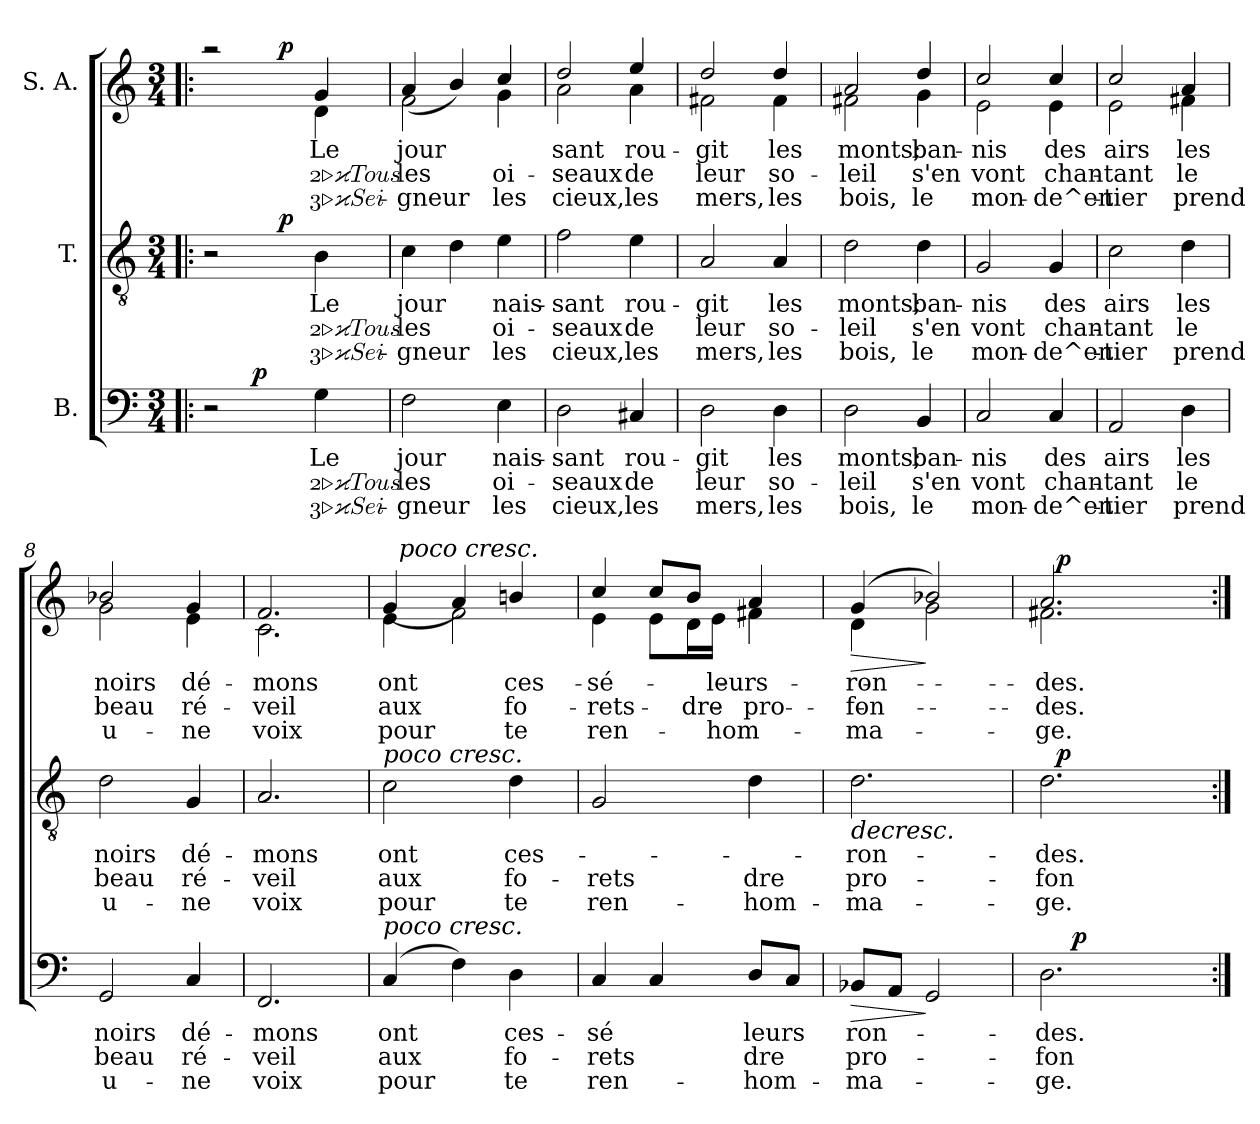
**kern	**text	**text	**text	**dynam	**kern	**text	**text	**text	**dynam	**kern	**text	**text	**text	**dynam
*part3	*part3	*part3	*part3	*part3	*part2	*part2	*part2	*part2	*part2	*part1	*part1	*part1	*part1	*part1
*staff3	*staff3	*staff3	*staff3	*staff3	*staff2	*staff2	*staff2	*staff2	*staff2	*staff1	*staff1	*staff1	*staff1	*staff1
*I"B.	*	*	*	*	*I"T.	*	*	*	*	*I"S. A.	*	*	*	*
*clefF4	*	*	*	*	*clefGv2	*	*	*	*	*clefG2	*	*	*	*
*k[]	*	*	*	*	*k[]	*	*	*	*	*k[]	*	*	*	*
*C:	*	*	*	*	*C:	*	*	*	*	*C:	*	*	*	*
*M3/4	*	*	*	*	*M3/4	*	*	*	*	*M3/4	*	*	*	*
=1!|:	=1!|:	=1!|:	=1!|:	=1!|:	=1!|:	=1!|:	=1!|:	=1!|:	=1!|:	=1!|:	=1!|:	=1!|:	=1!|:	=1!|:
*^	*	*	*	*	*^	*	*	*	*	*^	*	*	*	*
*	*	*	*	*	*	*	*	*	*	*	*	*	*^	*	*	*	*
2r	4ryy	.	.	.	.	2r	4ryy	.	.	.	.	2raa	2ryy	4ryy	.	.	.	.
!	!	!	!	!	!LO:DY:a	!	!	!	!	!	!	!	!	!	!	!	!	!
.	2ryy	.	.	.	p	.	16.ryy	.	.	.	.	.	.	16.ryy	.	.	.	.
!	!	!	!	!	!	!	!	!	!	!	!LO:DY:a	!	!	!	!	!	!	!LO:DY:a
.	.	.	.	.	.	.	4ryy	.	.	.	p	.	.	4ryy	.	.	.	p
!	!	!LO:LY:b	!LO:LY:b	!LO:LY:b	!	!	!	!LO:LY:b	!LO:LY:b	!LO:LY:b	!	!	!	!	!LO:LY:b	!LO:LY:b	!LO:LY:b	!
4G\	.	Le	2.Tous	3.Sei-	.	4B\	.	Le	2.Tous	3.Sei-	.	4g/	4d\	.	Le	2.Tous	3.Sei-	.
.	.	.	.	.	.	.	8ryy	.	.	.	.	.	.	8ryy	.	.	.	.
.	.	.	.	.	.	.	32ryy	.	.	.	.	.	.	32ryy	.	.	.	.
=2	=2	=2	=2	=2	=2	=2	=2	=2	=2	=2	=2	=2	=2	=2	=2	=2	=2	=2
!	!	!LO:LY:b	!LO:LY:b	!LO:LY:b	!	!	!	!LO:LY:b	!LO:LY:b	!LO:LY:b	!	!	!	!	!LO:LY:b	!LO:LY:b	!LO:LY:b	!
*v	*v	*	*	*	*	*	*	*	*	*	*	*	*v	*v	*	*	*	*
*	*	*	*	*	*v	*v	*	*	*	*	*	*	*	*	*	*
2F\	jour	les	-gneur	.	4c\	jour	les	-gneur	.	2f\	(>4a/	-jour	-les	gneur	.
.	.	.	.	.	4d\	.	.	.	.	.	4b/)	.	.	.	.
!	!LO:LY:b	!LO:LY:b	!LO:LY:b	!	!	!LO:LY:b	!LO:LY:b	!LO:LY:b	!	!	!	!LO:LY:b	!LO:LY:b	!LO:LY:b	!
4E\	nais-	oi-	les	.	4e\	nais-	oi-	les	.	4g\	4cc/	.	oi-	-les	.
=3	=3	=3	=3	=3	=3	=3	=3	=3	=3	=3	=3	=3	=3	=3	=3
!	!LO:LY:b	!LO:LY:b	!LO:LY:b	!	!	!LO:LY:b	!LO:LY:b	!LO:LY:b	!	!	!	!LO:LY:b	!LO:LY:b	!LO:LY:b	!
2D\	-sant	-seaux	cieux,	.	2f\	-sant	-seaux	cieux,	.	2dd/	2a\	sant	seaux	cieux,	.
!	!LO:LY:b	!LO:LY:b	!LO:LY:b	!	!	!LO:LY:b	!LO:LY:b	!LO:LY:b	!	!	!	!LO:LY:b	!LO:LY:b	!LO:LY:b	!
4C#X/	rou-	de	les	.	4e\	rou-	de	les	.	4ee/	4a\	rou-	de	les	.
=4	=4	=4	=4	=4	=4	=4	=4	=4	=4	=4	=4	=4	=4	=4	=4
!	!LO:LY:b	!LO:LY:b	!LO:LY:b	!	!	!LO:LY:b	!LO:LY:b	!LO:LY:b	!	!	!	!LO:LY:b	!LO:LY:b	!LO:LY:b	!
2D\	-git	leur	mers,	.	2A/	-git	leur	mers,	.	2dd/	2f#X\	-git	leur	mers,	.
!	!LO:LY:b	!LO:LY:b	!LO:LY:b	!	!	!LO:LY:b	!LO:LY:b	!LO:LY:b	!	!	!	!LO:LY:b	!LO:LY:b	!LO:LY:b	!
4D\	les	so-	les	.	4A/	les	so-	les	.	4dd/	4f#\	les	so-	les	.
=5	=5	=5	=5	=5	=5	=5	=5	=5	=5	=5	=5	=5	=5	=5	=5
!	!LO:LY:b	!LO:LY:b	!LO:LY:b	!	!	!LO:LY:b	!LO:LY:b	!LO:LY:b	!	!	!	!LO:LY:b	!LO:LY:b	!LO:LY:b	!
2D\	monts;	-leil	bois,	.	2d\	monts;	-leil	bois,	.	2a/	2f#X\	monts;	-leil	bois,	.
!	!LO:LY:b	!LO:LY:b	!LO:LY:b	!	!	!LO:LY:b	!LO:LY:b	!LO:LY:b	!	!	!	!LO:LY:b	!LO:LY:b	!LO:LY:b	!
4BB/	ban-	s'en	le	.	4d\	ban-	s'en	le	.	4dd/	4g\	ban-	s'en	le	.
=6	=6	=6	=6	=6	=6	=6	=6	=6	=6	=6	=6	=6	=6	=6	=6
!	!LO:LY:b	!LO:LY:b	!LO:LY:b	!	!	!LO:LY:b	!LO:LY:b	!LO:LY:b	!	!	!	!LO:LY:b	!LO:LY:b	!LO:LY:b	!
2C/	-nis	vont	mon-	.	2G/	-nis	vont	mon-	.	2cc/	2e\	-nis	vont	mon-	.
!	!LO:LY:b	!LO:LY:b	!LO:LY:b	!	!	!LO:LY:b	!LO:LY:b	!LO:LY:b	!	!	!	!LO:LY:b	!LO:LY:b	!LO:LY:b	!
4C/	des	chan-	-de^en-	.	4G/	des	chan-	-de^en-	.	4cc/	4e\	des	chan-	-de^en-	.
!!LO:LB:g=z	!!
=7	=7	=7	=7	=7	=7	=7	=7	=7	=7	=7	=7	=7	=7	=7	=7
!	!LO:LY:b	!LO:LY:b	!LO:LY:b	!	!	!LO:LY:b	!LO:LY:b	!LO:LY:b	!	!	!	!LO:LY:b	!LO:LY:b	!LO:LY:b	!
2AA/	airs	-tant	-tier	.	2c\	airs	-tant	-tier	.	2cc/	2e\	airs	-tant	-tier	.
!	!LO:LY:b	!LO:LY:b	!LO:LY:b	!	!	!LO:LY:b	!LO:LY:b	!LO:LY:b	!	!	!	!LO:LY:b	!LO:LY:b	!LO:LY:b	!
4D\	les	le	prend	.	4d\	les	le	prend	.	4a/	4f#X\	les	le	prend	.
=8	=8	=8	=8	=8	=8	=8	=8	=8	=8	=8	=8	=8	=8	=8	=8
!	!LO:LY:b	!LO:LY:b	!LO:LY:b	!	!	!LO:LY:b	!LO:LY:b	!LO:LY:b	!	!	!	!LO:LY:b	!LO:LY:b	!LO:LY:b	!
2GG/	noirs	beau	u-	.	2d\	noirs	beau	u-	.	2g\	2b-X/	noirs	beau	u-	.
!	!LO:LY:b	!LO:LY:b	!LO:LY:b	!	!	!LO:LY:b	!LO:LY:b	!LO:LY:b	!	!	!	!LO:LY:b	!LO:LY:b	!LO:LY:b	!
4C/	dé-	ré-	-ne	.	4G/	dé-	ré-	-ne	.	4g/	4e\	dé-	ré-	-ne	.
=9	=9	=9	=9	=9	=9	=9	=9	=9	=9	=9	=9	=9	=9	=9	=9
!	!LO:LY:b	!LO:LY:b	!LO:LY:b	!	!	!LO:LY:b	!LO:LY:b	!LO:LY:b	!	!	!	!LO:LY:b	!LO:LY:b	!LO:LY:b	!
2.FF/	-mons	-veil	voix	.	2.A/	-mons	-veil	voix	.	2.f/	2.c\	-mons	-veil	voix	.
=10	=10	=10	=10	=10	=10	=10	=10	=10	=10	=10	=10	=10	=10	=10	=10
!	!	!	!	!	!LO:TX:a:i:t=poco cresc.	!	!	!	!	!	!	!	!	!	!
!LO:TX:a:i:t=poco cresc.	!	!	!	!	!	!	!	!	!	!	!	!	!	!	!
!	!LO:LY:b	!LO:LY:b	!LO:LY:b	!	!	!LO:LY:b	!LO:LY:b	!LO:LY:b	!	!	!	!LO:LY:b	!LO:LY:b	!LO:LY:b	!
*	*	*	*	*	*	*	*	*	*	*	*^	*	*	*	*
(>4C/	ont	aux	pour	.	2c\	ont	aux	pour	.	32ryy	(>4g/	4e\	-ont	-aux	pour	.
!	!	!	!	!	!	!	!	!	!	!LO:TX:a:i:t=poco cresc.	!	!	!	!	!	!
.	.	.	.	.	.	.	.	.	.	2ryy	.	.	.	.	.	.
4F\)	.	.	.	.	.	.	.	.	.	.	4a/)	2f\	.	.	.	.
!	!LO:LY:b	!LO:LY:b	!LO:LY:b	!	!	!LO:LY:b	!LO:LY:b	!LO:LY:b	!	!	!	!	!LO:LY:b	!LO:LY:b	!LO:LY:b	!
4D\	ces-	fo-	te	.	4d\	ces-	fo-	te	.	.	4bn/	.	ces-	fo-	te	.
.	.	.	.	.	.	.	.	.	.	8..ryy	.	.	.	.	.	.
*	*	*	*	*	*	*	*	*	*	*v	*v	*v	*	*	*	*
=11	=11	=11	=11	=11	=11	=11	=11	=11	=11	=11	=11	=11	=11	=11
!	!LO:LY:b	!LO:LY:b	!LO:LY:b	!	!	!	!LO:LY:b	!LO:LY:b	!	!	!LO:LY:b	!LO:LY:b	!LO:LY:b	!
*	*	*	*	*	*	*	*	*	*	*^	*	*	*	*
4C/	-sé	-rets	ren-	.	2G/	.	-rets	ren-	.	4cc/	4e\	sé	rets	-ren-	.
4C/	.	.	.	.	.	.	.	.	.	8e\L	8cc/L	.	.	.	.
!	!	!	!	!	!	!	!	!	!	!	!	!	!LO:LY:b	!	!
.	.	.	.	.	.	.	.	.	.	16d\L	8b/J	.	dre	.	.
!	!	!	!	!	!	!	!	!	!	!	!	!LO:LY:b	!	!LO:LY:b	!
.	.	.	.	.	.	.	.	.	.	16e\JJ	.	leurs	.	hom-	.
!	!LO:LY:b	!LO:LY:b	!LO:LY:b	!	!	!	!LO:LY:b	!LO:LY:b	!	!	!	!	!LO:LY:b	!	!
8D/L	leurs	dre	-hom-	.	4d\	.	dre	-hom-	.	4a/	4f#X\	.	pro-	.	.
8C/J	.	.	.	.	.	.	.	.	.	.	.	.	.	.	.
=12	=12	=12	=12	=12	=12	=12	=12	=12	=12	=12	=12	=12	=12	=12	=12
!	!LO:LY:b	!LO:LY:b	!LO:LY:b	!LO:HP:b	!	!LO:LY:b	!LO:LY:b	!LO:LY:b	!LO:HP:b	!	!	!LO:LY:b	!LO:LY:b	!LO:LY:b	!LO:HP:b
8BB-X/L	ron-	pro-	-ma-	>	2.d\	-ron-	pro-	-ma-	>	(>4g/	4d\	ron-	-fon-	-ma-	>
8AA/J	.	.	.	.	.	.	.	.	.	.	.	.	.	.	.
2GG/	.	.	.	]	.	.	.	.	.	2b-X/)	2g\	.	.	.	]
=13	=13	=13	=13	=13	=13	=13	=13	=13	=13	=13	=13	=13	=13	=13	=13
!	!LO:LY:b	!LO:LY:b	!LO:LY:b	!	!	!LO:LY:b	!LO:LY:b	!LO:LY:b	!	!	!	!LO:LY:b	!LO:LY:b	!LO:LY:b	!
*^	*	*	*	*	*^	*	*	*	*	*	*^	*	*	*	*
2.D\	16ryy	-des.	-fon-	-ge.	.	2.d\	32ryy	-des.	-fon-	-ge.	.	2.a/	2.f#X\	32ryy	-des.	-des.	-ge.	.
!	!	!	!	!	!	!	!	!	!	!	!LO:DY:a	!	!	!	!	!	!	!LO:DY:a
.	.	.	.	.	.	.	2ryy	.	.	.	p	.	.	2ryy	.	.	.	p
!	!	!	!	!	!LO:DY:a	!	!	!	!	!	!	!	!	!	!	!	!	!
.	2ryy	.	.	.	p	.	.	.	.	.	.	.	.	.	.	.	.	.
.	.	.	.	.	.	.	8..ryy	.	.	.	.	.	.	8..ryy	.	.	.	.
.	8.ryy	.	.	.	.	.	.	.	.	.	.	.	.	.	.	.	.	.
.	.	.	.	.	.	.	.	.	.	.	]	.	.	.	.	.	.	.
*v	*v	*	*	*	*	*	*	*	*	*	*	*v	*v	*v	*	*	*	*
*	*	*	*	*	*v	*v	*	*	*	*	*	*	*	*	*
=:|!	=:|!	=:|!	=:|!	=:|!	=:|!	=:|!	=:|!	=:|!	=:|!	=:|!	=:|!	=:|!	=:|!	=:|!
*-	*-	*-	*-	*-	*-	*-	*-	*-	*-	*-	*-	*-	*-	*-
